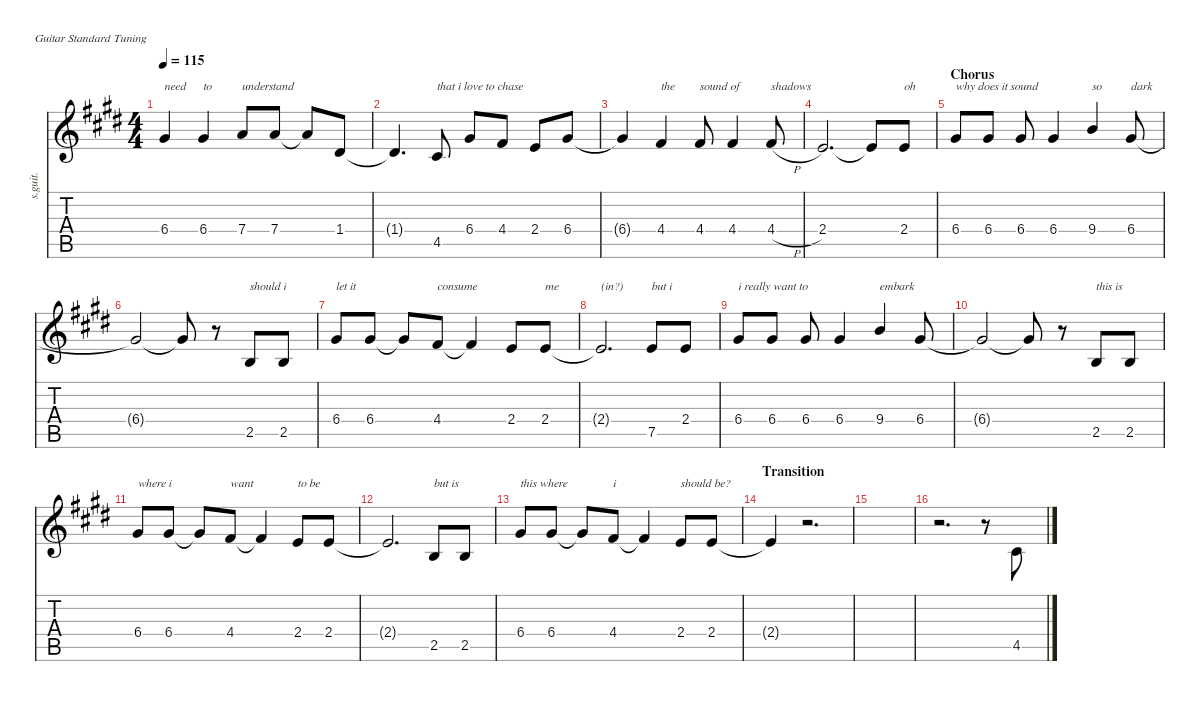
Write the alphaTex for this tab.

\defaultSystemsLayout 4
\hideDynamics
\bracketExtendMode nobrackets
\track ("Steel Guitar" "s.guit.") {instrument acousticguitarsteel}
\staff {score tabs}
\tuning (E4 B3 G3 D3 A2 E2)
\ts (4 4)
\tempo 115
\clef g2
\ks e
6.4{acc #}.4{txt "need" dy mf beam Up} 6.4{acc #}.4{txt "to" beam Up} 7.4{acc forcenatural}.8{txt "understand" beam Up} 7.4{acc forcenatural}.8{beam Up} 7.4{t acc forcenatural}.8{beam Up} 1.4{acc #}.8{beam Up} |
1.4{t acc #}.4{d beam Up} 4.5{acc #}.8{txt "that i love to chase" beam Up} 6.4{acc #}.8{beam Up} 4.4{acc #}.8{beam Up} 2.4{acc forcenatural}.8{beam Up} 6.4{acc #}.8{beam Up} |
6.4{t acc #}.4{beam Up} 4.4{acc #}.4{txt "the" beam Up} 4.4{acc #}.8{txt "sound of" beam Up} 4.4{acc #}.4{beam Up} 4.4{h acc #}.8{txt "shadows" beam Up} |
2.4{acc forcenatural}.2{d beam Up} 2.4{t acc forcenatural}.8{beam Up} 2.4{acc forcenatural}.8{txt "oh" beam Up} |
\section ("" "Chorus")
6.4{acc #}.8{txt "why does it sound" beam Up} 6.4{acc #}.8{beam Up} 6.4{acc #}.8{beam Up} 6.4{acc #}.4{beam Up} 9.4{acc forcenatural}.4{txt "so" beam Up} 6.4{acc #}.8{txt "dark" beam Up} |
6.4{t acc #}.2{beam Up} 6.4{t acc #}.8{beam Up} r.8{beam Down} 2.5{acc forcenatural}.8{txt "should i" beam Up} 2.5{acc forcenatural}.8{beam Up} |
6.4{acc #}.8{txt "let it" beam Up} 6.4{acc #}.8{beam Up} 6.4{t acc #}.8{beam Up} 4.4{acc #}.8{txt "consume" beam Up} 4.4{t acc #}.4{beam Up} 2.4{acc forcenatural}.8{beam Up} 2.4{acc forcenatural}.8{txt "me" beam Up} |
2.4{t acc forcenatural}.2{d txt "(in?)" beam Up} 7.5{acc forcenatural}.8{txt "but i" beam Up} 2.4{acc forcenatural}.8{beam Up} |
6.4{acc #}.8{txt "i really want to" beam Up} 6.4{acc #}.8{beam Up} 6.4{acc #}.8{beam Up} 6.4{acc #}.4{beam Up} 9.4{acc forcenatural}.4{txt "embark" beam Up} 6.4{acc #}.8{beam Up} |
6.4{t acc #}.2{beam Up} 6.4{t acc #}.8{beam Up} r.8{beam Down} 2.5{acc forcenatural}.8{txt "this is" beam Up} 2.5{acc forcenatural}.8{beam Up} |
6.4{acc #}.8{txt "where i" beam Up} 6.4{acc #}.8{beam Up} 6.4{t acc #}.8{beam Up} 4.4{acc #}.8{txt "want" beam Up} 4.4{t acc #}.4{beam Up} 2.4{acc forcenatural}.8{txt "to be" beam Up} 2.4{acc forcenatural}.8{beam Up} |
2.4{t acc forcenatural}.2{d beam Up} 2.5{acc forcenatural}.8{txt "but is" beam Up} 2.5{acc forcenatural}.8{beam Up} |
6.4{acc #}.8{txt "this where" beam Up} 6.4{acc #}.8{beam Up} 6.4{t acc #}.8{beam Up} 4.4{acc #}.8{txt "i" beam Up} 4.4{t acc #}.4{beam Up} 2.4{acc forcenatural}.8{txt "should be?" beam Up} 2.4{acc forcenatural}.8{beam Up} |
\section ("" "Transition")
2.4{t acc forcenatural}.4{beam Up} r.2{d beam Down} |
|
r.2{d beam Down} r.8{beam Down} 4.5{acc #}.8{beam Up}
